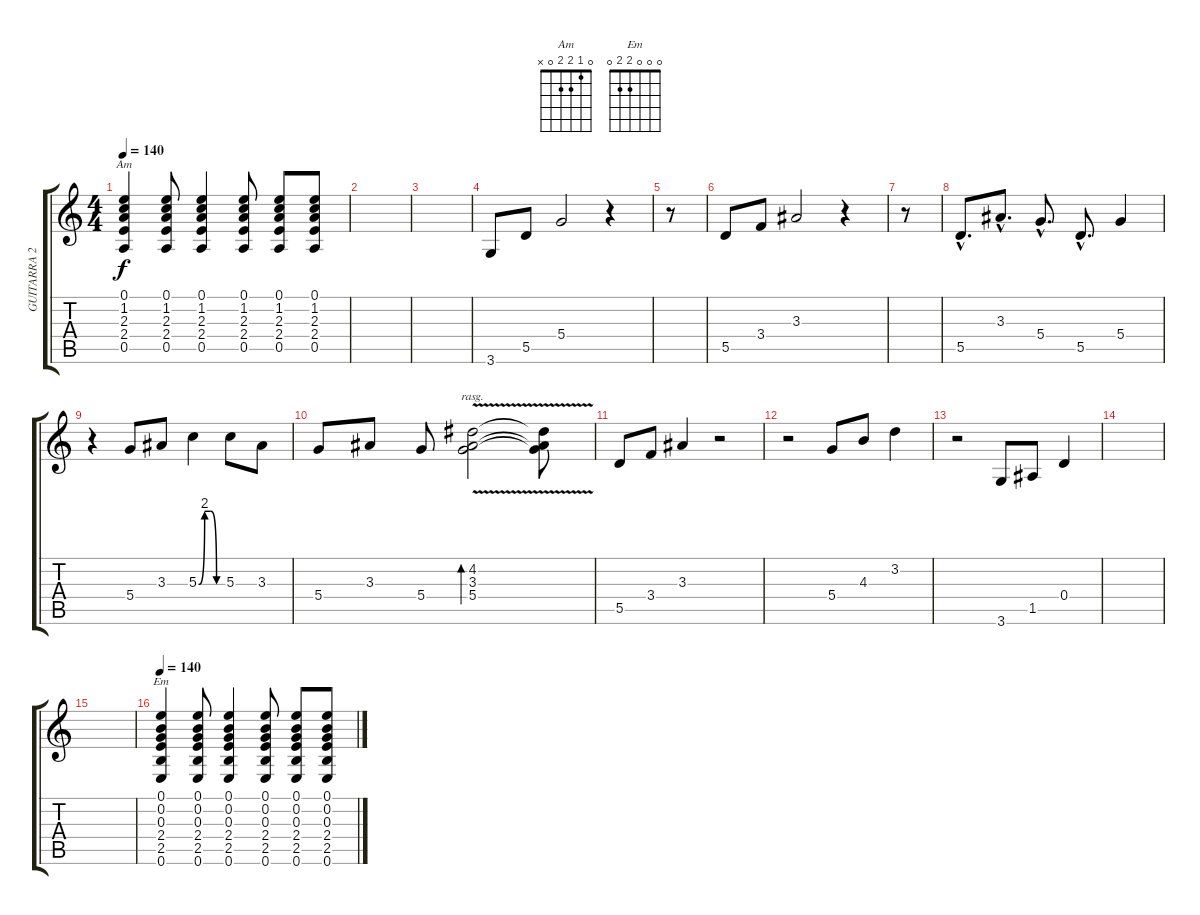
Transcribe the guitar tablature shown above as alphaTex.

\track ("GUITARRA 2" "GUITARRA 2") {instrument acousticguitarsteel}
\staff {score tabs}
\tuning (E4 B3 G3 D3 A2 E2) {hide}
\chord ("Am" 0 1 2 2 0 x)
\chord ("Em" 0 0 0 2 2 0)
\ts (4 4)
\tempo 140
\clef g2
\ks c
(0.1 1.2 2.3 2.4 0.5).4{ch "Am" dy f} (0.1 1.2 2.3 2.4 0.5).8 (0.1 1.2 2.3 2.4 0.5).4 (0.1 1.2 2.3 2.4 0.5).8 (0.1 1.2 2.3 2.4 0.5).8 (0.1 1.2 2.3 2.4 0.5).8 |
|
|
3.6.8{volume 16} 5.5.8 5.4.2 r.4 |
r.8 |
5.5.8 3.4.8 3.3.2 r.4 |
r.8 |
5.5{hac}.8{d} 3.3{hac}.8{d} 5.4{hac}.8{d} 5.5{hac}.8{d} 5.4.4 |
r.4 5.4.8 3.3.8 5.3{be (custom 0 0 15 8 30 8 45 0 60 0)}.4 5.3.8 3.3.8 |
5.4.8 3.3.8 5.4.8 (4.2 3.3 5.4{v}).2{bd 240 rasg ii} (4.2{t} 3.3{t} 5.4{t}).8 |
5.5.8 3.4.8 3.3.4 r.2 |
r.2 5.4.8 4.3.8 3.2.4 |
r.2 3.6.8 1.5.8 0.4.4 |
|
|
\tempo 140
(0.1 0.2 0.3 2.4 2.5 0.6).4{ch "Em" volume 9} (0.1 0.2 0.3 2.4 2.5 0.6).8 (0.1 0.2 0.3 2.4 2.5 0.6).4 (0.1 0.2 0.3 2.4 2.5 0.6).8 (0.1 0.2 0.3 2.4 2.5 0.6).8 (0.1 0.2 0.3 2.4 2.5 0.6).8
